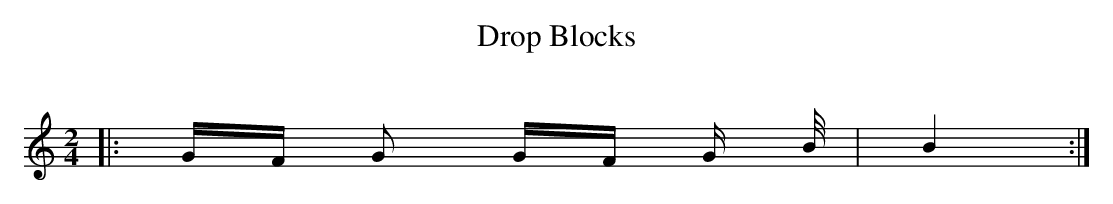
X:1
T:Drop Blocks
O:
M:2/4
L:1/16
K:C
|: GF G2 GF G B/2 | B4 :|
|:  :|
